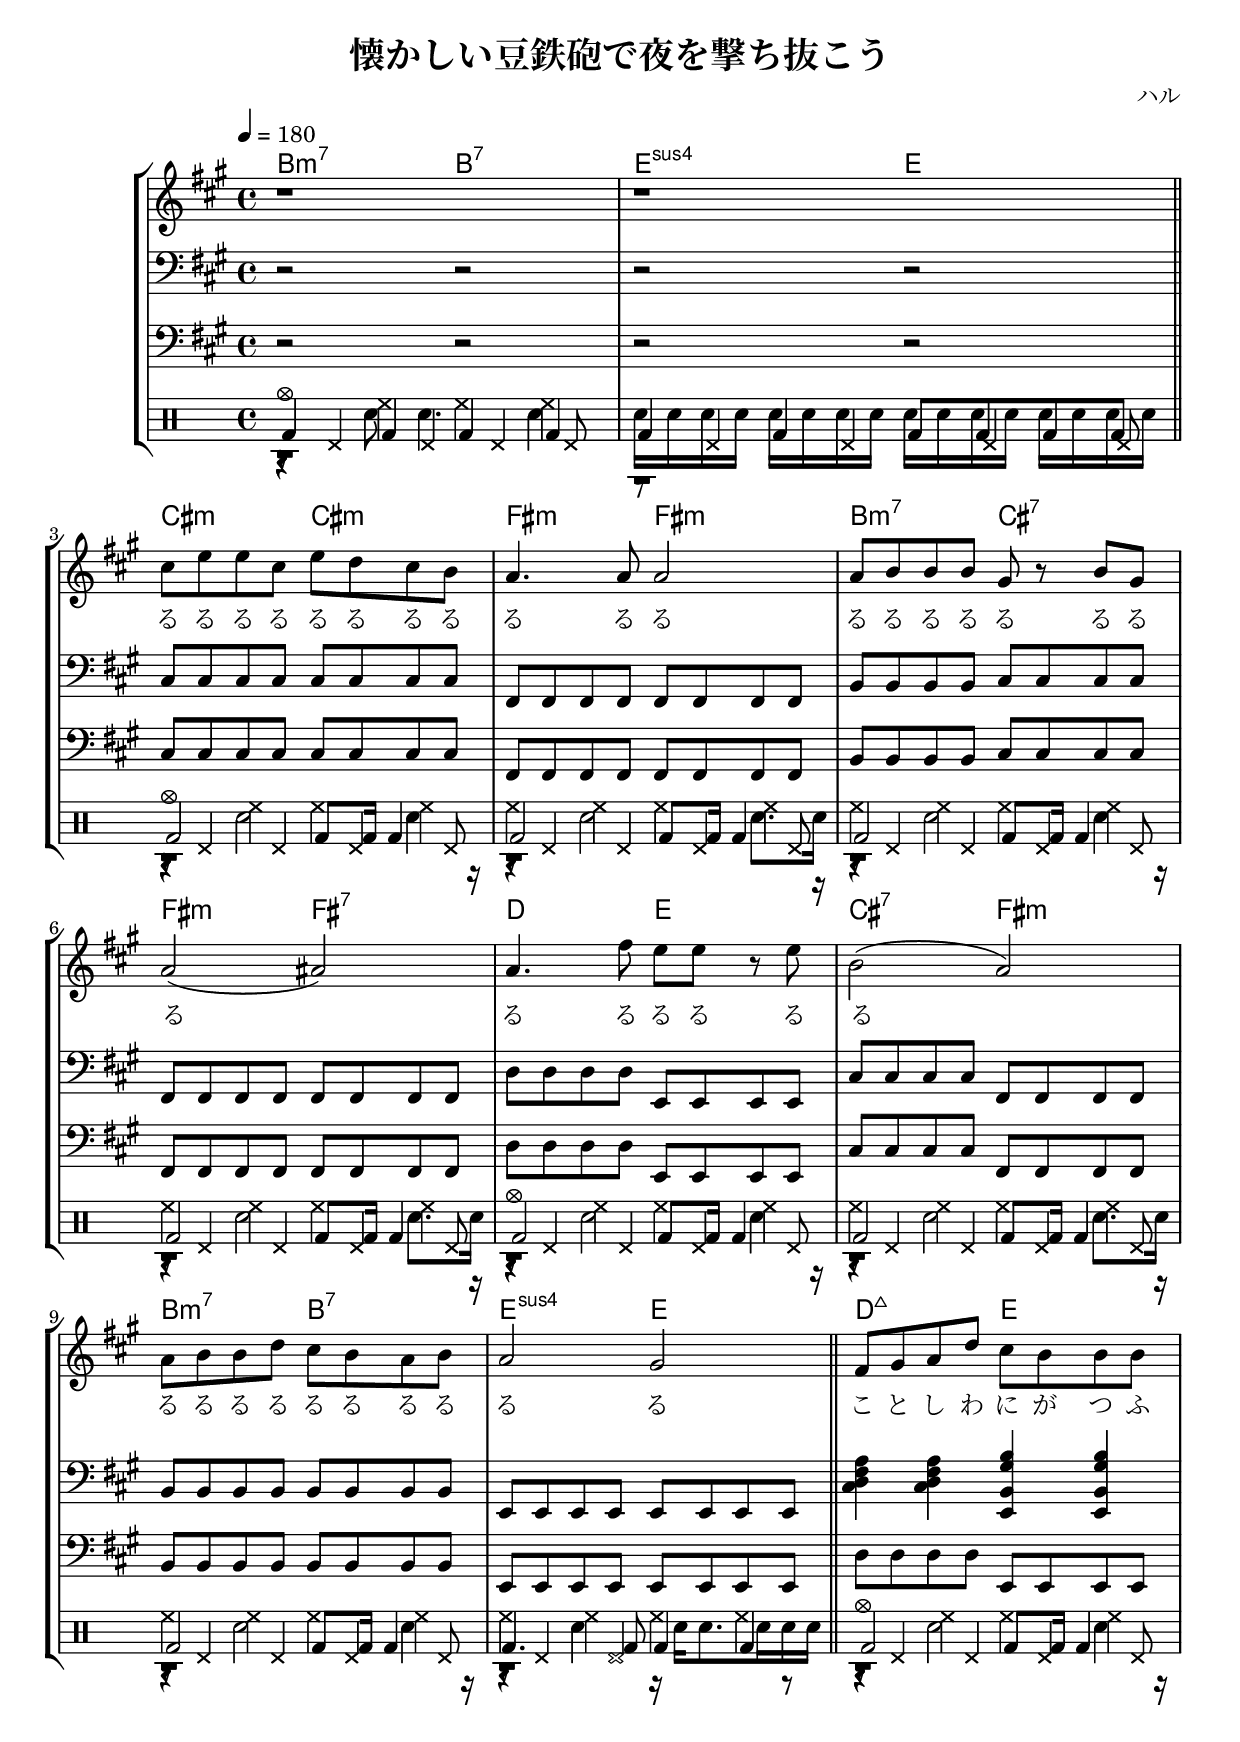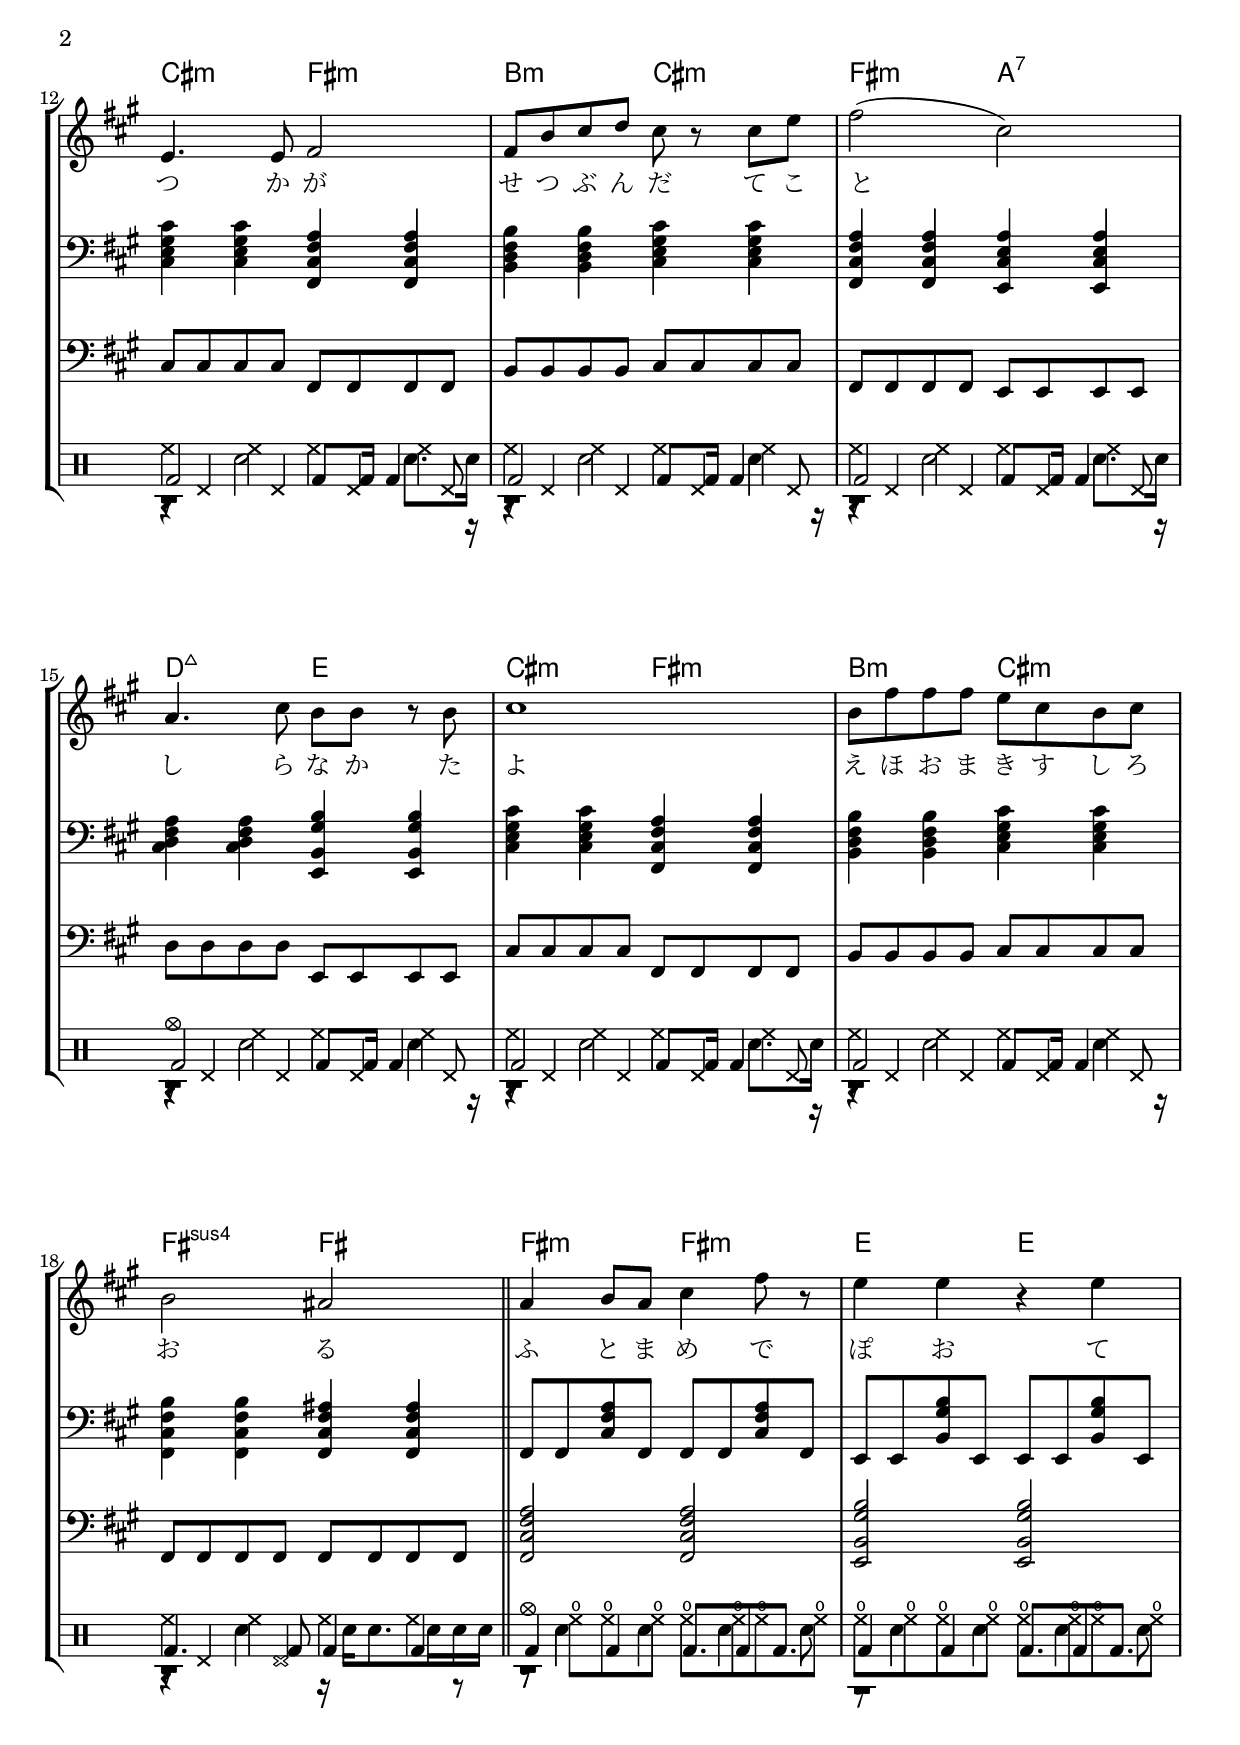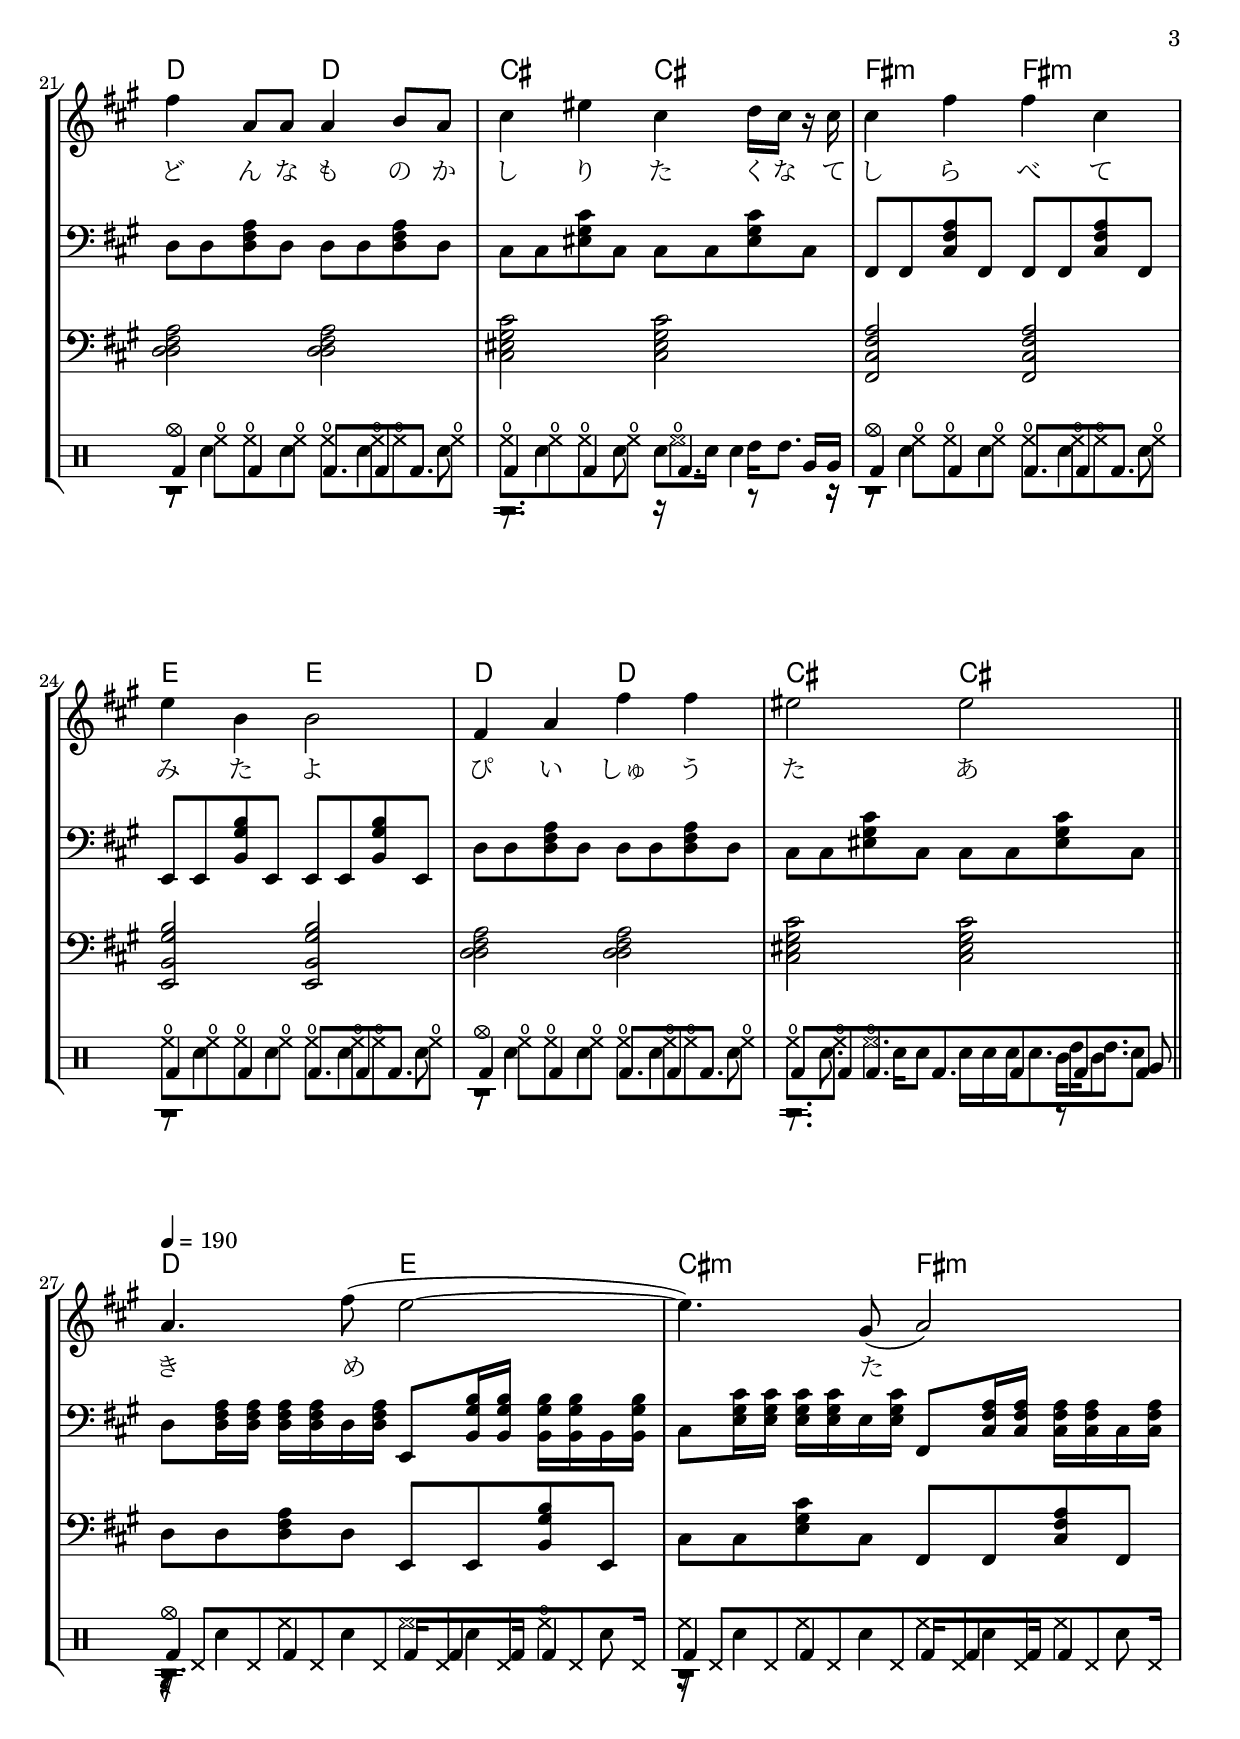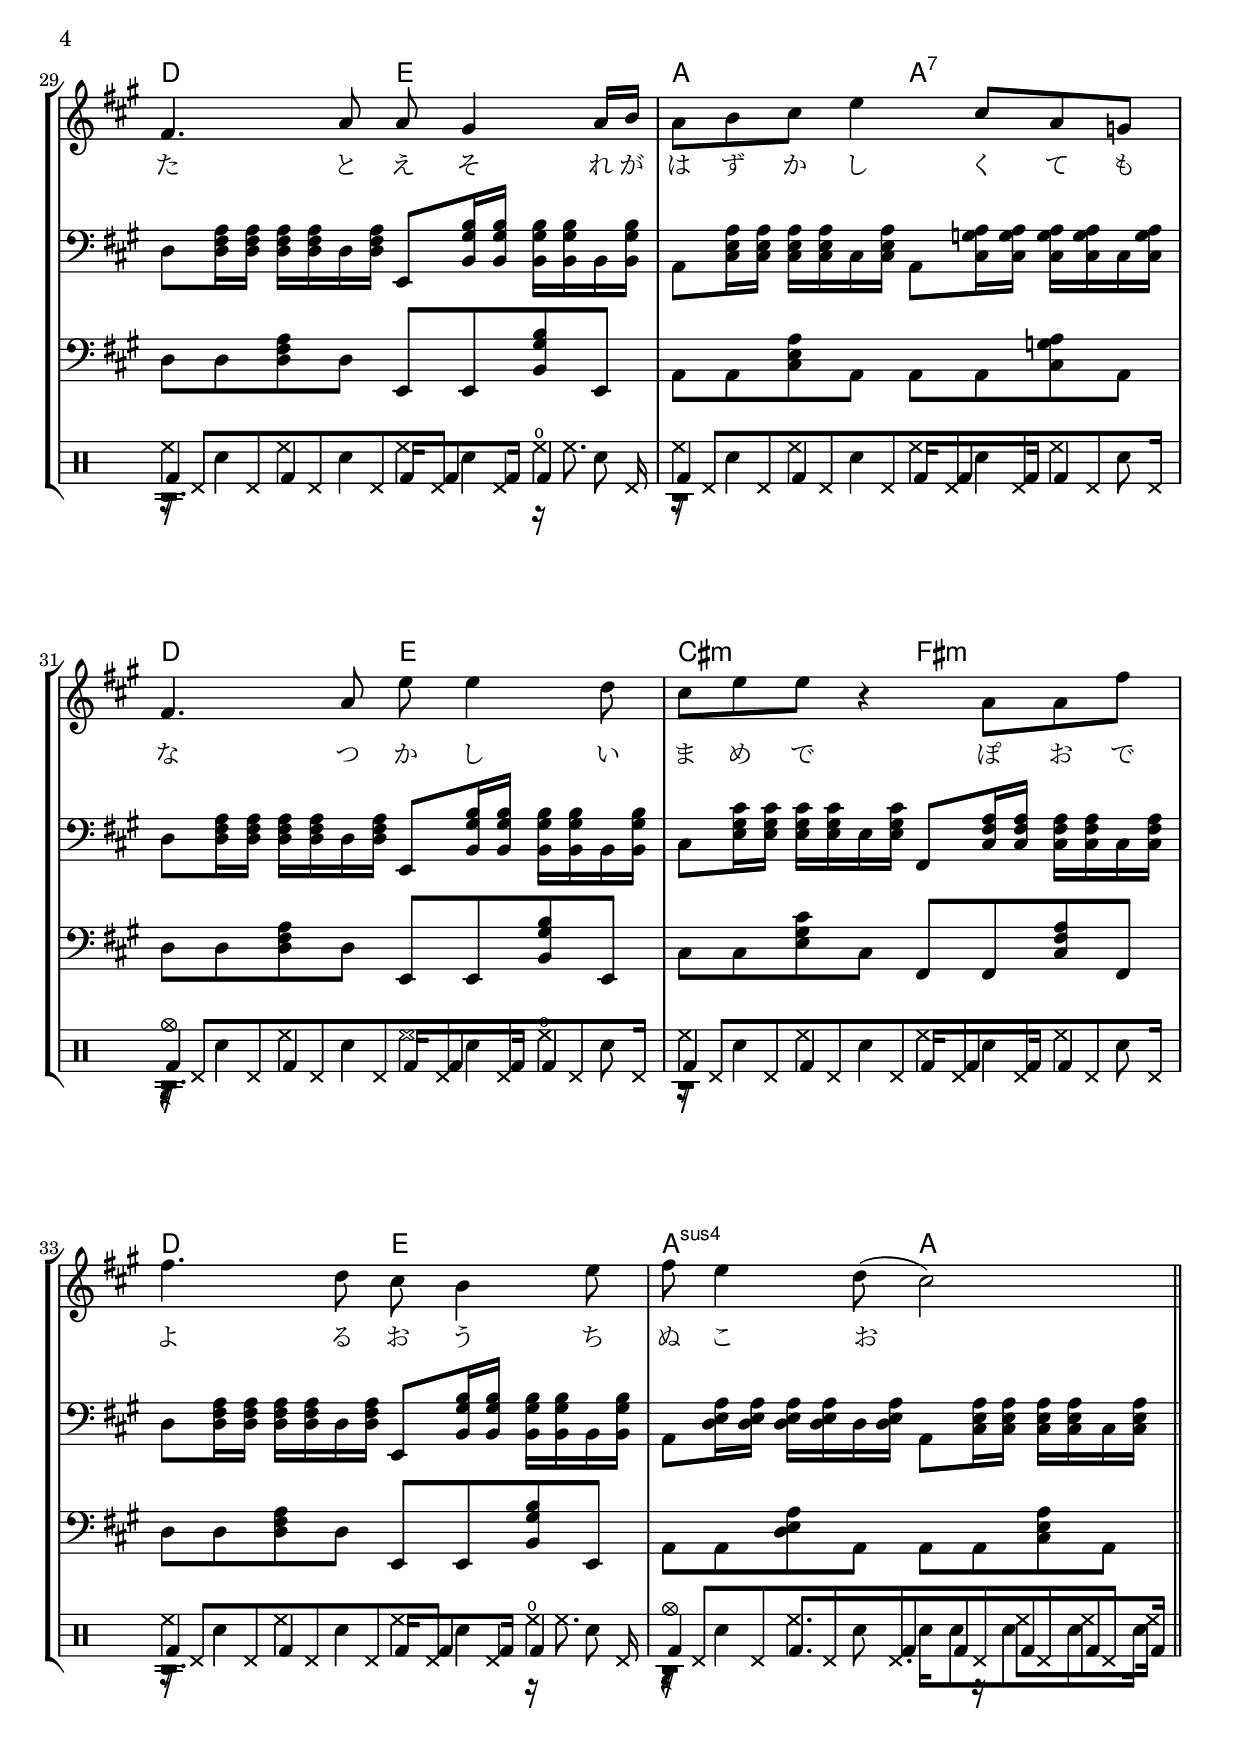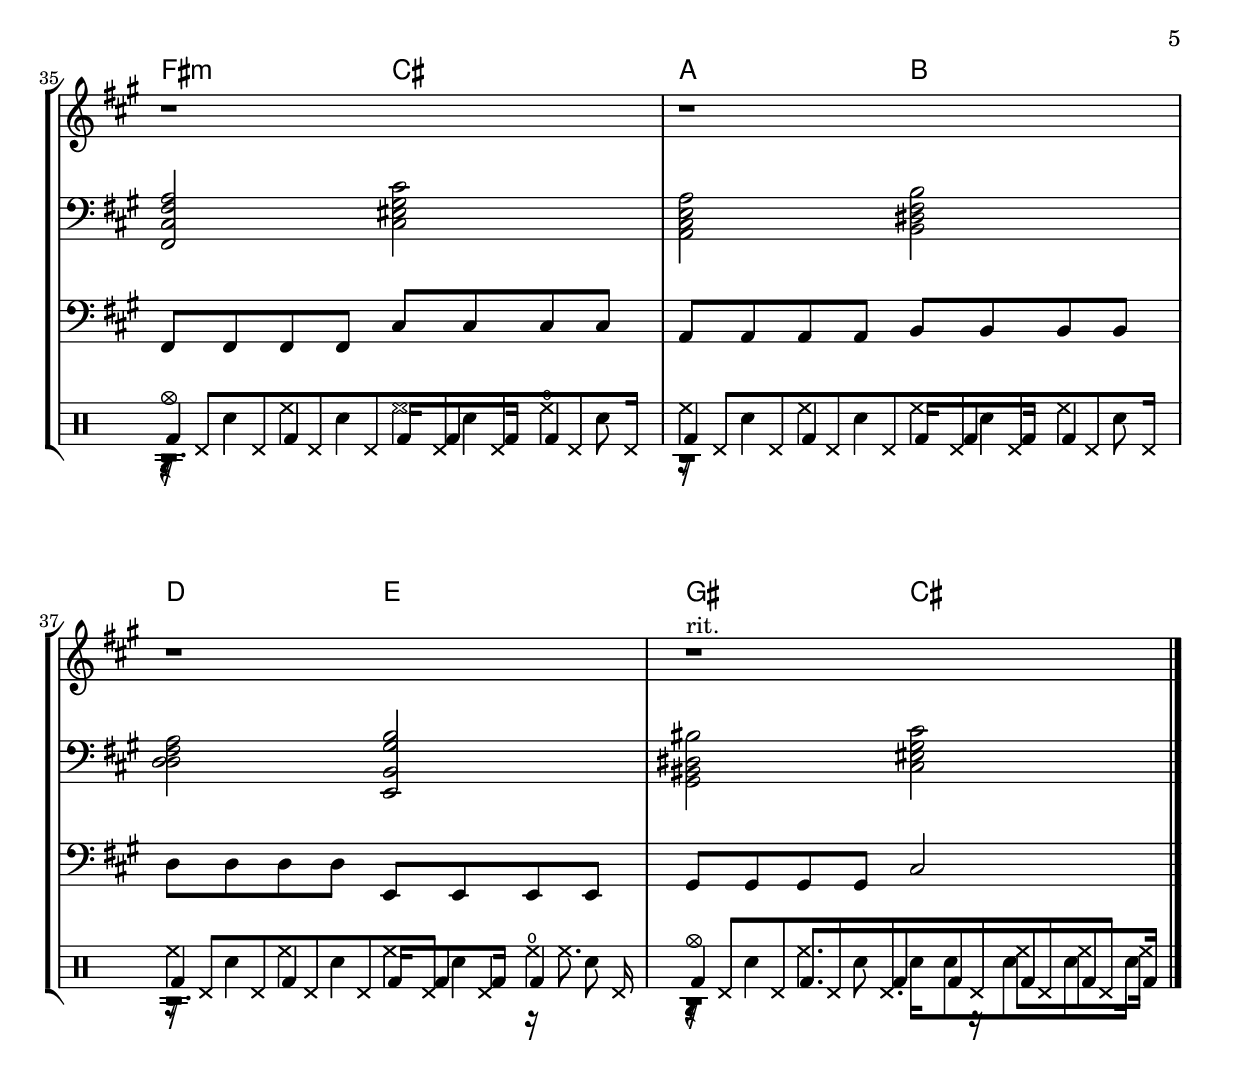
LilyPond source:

\version "2.12.1"

\header {
	title = \markup {懐かしい豆鉄砲で夜を撃ち抜こう}
	composer = \markup \center-column {ハル}
}

harmony = \chordmode {
	b2:min7 b:7 e:sus4 e 

	cis:m cis:m fis:m fis:m b:min7 cis:7 fis:m fis:7 d e cis:7 fis:m b:min7 b:7 e:sus4 e 

	d:maj7 e cis:m fis:m b:m cis:m fis:m a:7 d:maj7 e cis:m fis:m b:m cis:m fis:sus4 fis 

	fis:m fis:m e e d d cis cis fis:m fis:m e e d d cis cis 

	d e cis:m fis:m d e a a:7 d e cis:m fis:m d e a:sus4 a 

	fis:m cis a b d e gis cis 
}

melody = {
	\key a \major
	\tempo 4 = 180
	r1 | r1   
	\set Staff.midiInstrument = #"Trumpet"
	 cis''8  e''8  e''8  cis''8  e''8  d''8  cis''8  b'8 
	a'4.  a'8  a'2 
	a'8  b'8  b'8  b'8  gis'8  r8  b'8  gis'8 
	a'2  (ais'2) 
	a'4.  fis''8  e''8  e''8  r8  e''8 
	b'2  (a'2) 
	a'8  b'8  b'8  d''8  cis''8  b'8  a'8  b'8 
	a'2  gis'2
	\set Staff.midiInstrument = #"mmi0.38"
	 fis'8  gis'8  a'8  d''8  cis''8  b'8  b'8  b'8 
	e'4.  e'8  fis'2 
	fis'8  b'8  cis''8  d''8  cis''8  r8  cis''8  e''8 
	fis''2  (cis''2) 
	a'4.  cis''8  b'8  b'8  r8  b'8 
	cis''1 
	b'8  fis''8  fis''8  fis''8  e''8  cis''8  b'8  cis''8 
	b'2  ais'2
	\set Staff.midiInstrument = #"mmi0.38"
	 a'4  b'8  a'8  cis''4  fis''8  r8 
	e''4  e''4  r4  e''4 
	fis''4  a'8  a'8  a'4  b'8  a'8 
	cis''4  eis''4  cis''4  d''16  cis''16  r16  cis''16 
	cis''4  fis''4  fis''4  cis''4 
	e''4  b'4  b'2 
	fis'4  a'4  fis''4  fis''4 
	eis''2  eis''2
	\set Staff.midiInstrument = #"mmi0.38"
		\tempo 4 = 190
 a'4.  fis''8  (e''2~ 
	e''4.)  gis'8  (a'2) 
	fis'4.  a'8  a'8  gis'4  a'16  b'16 
	a'8  b'8  cis''8  e''4  cis''8  a'8  g'8 
	fis'4.  a'8  e''8  e''4  d''8 
	cis''8  e''8  e''8  r4  a'8  a'8  fis''8 
	fis''4.  d''8  cis''8  b'4  e''8 
	fis''8  e''4  d''8  (cis''2)
	r1 | r1 | r1 | r1^"rit." \bar "|."
}

words = \lyricmode {
	
	る  る  る  る  る  る  る  る  る  る  る  る  る  る  る  る  る  る  る  る  る  る  る  る  る  る  る  る  る  る  る  る  る  る  る  
	こ  と  し  わ  に  が  つ  ふ  つ  か  が  せ  つ  ぶ  ん  だ  て  こ  と  し  ら  な  か  た  よ  え  ほ  お  ま  き  す  し  ろ  お  る  
	ふ  と  ま  め  で  ぽ  お  て  ど  ん  な  も  の  か  し  り  た  く  な  て  し  ら  べ  て  み  た  よ  ぴ  い  しゅ  う  た  あ  
	き  め  た  た  と  え  そ  れ  が  は  ず  か  し  く  て  も  な  つ  か  し  い  ま  め  で  ぽ  お  で  よ  る  お  う  ち  ぬ  こ  お  
	
}

tempochange = {
	\tempo 4 = 180
	r1 | r1 \bar "||"
	\tempo 4 = 180
	r1 | r1 | r1 | r1 | r1 | r1 | r1 | r1 \bar "||"
	\tempo 4 = 180
	r1 | r1 | r1 | r1 | r1 | r1 | r1 | r1 \bar "||"
	\tempo 4 = 180
	r1 | r1 | r1 | r1 | r1 | r1 | r1 | r1 \bar "||"
	\tempo 4 = 190
	r1 | r1 | r1 | r1 | r1 | r1 | r1 | r1 \bar "||"
	\tempo 4 = 190
	r1 | r1 | r1 | \tempo 4 = 142 r2 \tempo 4 = 126 r2 \bar "|."
}

mainacc = {
	\clef bass
	\set Staff.midiInstrument = #"Acoustic grand"
	\key a \major
	\tempo 4 = 180
	r2
	r2
	r2
	r2
	\bar "||"

	\set Staff.midiInstrument = #"Overdriven Guitar"
	cis8 cis8 cis8 cis8
	cis8 cis8 cis8 cis8
	fis,8 fis,8 fis,8 fis,8
	fis,8 fis,8 fis,8 fis,8
	b,8 b,8 b,8 b,8
	cis8 cis8 cis8 cis8
	fis,8 fis,8 fis,8 fis,8
	fis,8 fis,8 fis,8 fis,8
	d8 d8 d8 d8
	e,8 e,8 e,8 e,8
	cis8 cis8 cis8 cis8
	fis,8 fis,8 fis,8 fis,8
	b,8 b,8 b,8 b,8
	b,8 b,8 b,8 b,8
	e,8 e,8 e,8 e,8
	e,8 e,8 e,8 e,8
	\bar "||"

	\set Staff.midiInstrument = #"Overdriven Guitar"
	<d cis fis a>4 <d cis fis a>4
	<e, b, gis b>4 <e, b, gis b>4
	<cis e gis cis'>4 <cis e gis cis'>4
	<fis, cis fis a>4 <fis, cis fis a>4
	<b, d fis b>4 <b, d fis b>4
	<cis e gis cis'>4 <cis e gis cis'>4
	<fis, cis fis a>4 <fis, cis fis a>4
	<e, cis e a>4 <e, cis e a>4
	<d cis fis a>4 <d cis fis a>4
	<e, b, gis b>4 <e, b, gis b>4
	<cis e gis cis'>4 <cis e gis cis'>4
	<fis, cis fis a>4 <fis, cis fis a>4
	<b, d fis b>4 <b, d fis b>4
	<cis e gis cis'>4 <cis e gis cis'>4
	<fis, cis fis b>4 <fis, cis fis b>4
	<fis, cis fis ais>4 <fis, cis fis ais>4
	\bar "||"

	\set Staff.midiInstrument = #"Electric Guitar (clean)"
	fis,8 fis,8 <cis fis a>8 fis,8
	fis,8 fis,8 <cis fis a>8 fis,8
	e,8 e,8 <b, gis b>8 e,8
	e,8 e,8 <b, gis b>8 e,8
	d8 d8 <d fis a>8 d8
	d8 d8 <d fis a>8 d8
	cis8 cis8 <eis gis cis'>8 cis8
	cis8 cis8 <eis gis cis'>8 cis8
	fis,8 fis,8 <cis fis a>8 fis,8
	fis,8 fis,8 <cis fis a>8 fis,8
	e,8 e,8 <b, gis b>8 e,8
	e,8 e,8 <b, gis b>8 e,8
	d8 d8 <d fis a>8 d8
	d8 d8 <d fis a>8 d8
	cis8 cis8 <eis gis cis'>8 cis8
	cis8 cis8 <eis gis cis'>8 cis8
	\bar "||"

	\set Staff.midiInstrument = #"Trumpet"
	\tempo 4 = 190
	d8 <d fis a>16 <d fis a>16   <d fis a>16 <d fis a>16   d16 <d fis a>16
	e,8 <b, gis b>16 <b, gis b>16   <b, gis b>16 <b, gis b>16   b,16 <b, gis b>16
	cis8 <e gis cis'>16 <e gis cis'>16   <e gis cis'>16 <e gis cis'>16   e16 <e gis cis'>16
	fis,8 <cis fis a>16 <cis fis a>16   <cis fis a>16 <cis fis a>16   cis16 <cis fis a>16
	d8 <d fis a>16 <d fis a>16   <d fis a>16 <d fis a>16   d16 <d fis a>16
	e,8 <b, gis b>16 <b, gis b>16   <b, gis b>16 <b, gis b>16   b,16 <b, gis b>16
	a,8 <cis e a>16 <cis e a>16   <cis e a>16 <cis e a>16   cis16 <cis e a>16
	a,8 <cis g a>16 <cis g a>16   <cis g a>16 <cis g a>16   cis16 <cis g a>16
	d8 <d fis a>16 <d fis a>16   <d fis a>16 <d fis a>16   d16 <d fis a>16
	e,8 <b, gis b>16 <b, gis b>16   <b, gis b>16 <b, gis b>16   b,16 <b, gis b>16
	cis8 <e gis cis'>16 <e gis cis'>16   <e gis cis'>16 <e gis cis'>16   e16 <e gis cis'>16
	fis,8 <cis fis a>16 <cis fis a>16   <cis fis a>16 <cis fis a>16   cis16 <cis fis a>16
	d8 <d fis a>16 <d fis a>16   <d fis a>16 <d fis a>16   d16 <d fis a>16
	e,8 <b, gis b>16 <b, gis b>16   <b, gis b>16 <b, gis b>16   b,16 <b, gis b>16
	a,8 <d e a>16 <d e a>16   <d e a>16 <d e a>16   d16 <d e a>16
	a,8 <cis e a>16 <cis e a>16   <cis e a>16 <cis e a>16   cis16 <cis e a>16
	\bar "||"

	\set Staff.midiInstrument = #"Trumpet"
	<fis, cis fis a>2
	<cis eis gis cis'>2
	<a, cis e a>2
	<b, dis fis b>2
	<d d fis a>2
	<e, b, gis b>2
	<gis, bis, dis bis>2
	<cis eis gis cis'>2
	\bar "|."
}

subacc = {
	\clef bass
	\set Staff.midiInstrument = #"Acoustic grand"
	\key a \major
	\tempo 4 = 180
	r2
	r2
	r2
	r2
	\bar "||"

	\set Staff.midiInstrument = #"Electric Bass (pick)"
	cis8 cis8 cis8 cis8
	cis8 cis8 cis8 cis8
	fis,8 fis,8 fis,8 fis,8
	fis,8 fis,8 fis,8 fis,8
	b,8 b,8 b,8 b,8
	cis8 cis8 cis8 cis8
	fis,8 fis,8 fis,8 fis,8
	fis,8 fis,8 fis,8 fis,8
	d8 d8 d8 d8
	e,8 e,8 e,8 e,8
	cis8 cis8 cis8 cis8
	fis,8 fis,8 fis,8 fis,8
	b,8 b,8 b,8 b,8
	b,8 b,8 b,8 b,8
	e,8 e,8 e,8 e,8
	e,8 e,8 e,8 e,8
	\bar "||"

	\set Staff.midiInstrument = #"Electric Bass (pick)"
	d8 d8 d8 d8
	e,8 e,8 e,8 e,8
	cis8 cis8 cis8 cis8
	fis,8 fis,8 fis,8 fis,8
	b,8 b,8 b,8 b,8
	cis8 cis8 cis8 cis8
	fis,8 fis,8 fis,8 fis,8
	e,8 e,8 e,8 e,8
	d8 d8 d8 d8
	e,8 e,8 e,8 e,8
	cis8 cis8 cis8 cis8
	fis,8 fis,8 fis,8 fis,8
	b,8 b,8 b,8 b,8
	cis8 cis8 cis8 cis8
	fis,8 fis,8 fis,8 fis,8
	fis,8 fis,8 fis,8 fis,8
	\bar "||"

	\set Staff.midiInstrument = #"Electric Bass (finger)"
	<fis, cis fis a>2
	<fis, cis fis a>2
	<e, b, gis b>2
	<e, b, gis b>2
	<d d fis a>2
	<d d fis a>2
	<cis eis gis cis'>2
	<cis eis gis cis'>2
	<fis, cis fis a>2
	<fis, cis fis a>2
	<e, b, gis b>2
	<e, b, gis b>2
	<d d fis a>2
	<d d fis a>2
	<cis eis gis cis'>2
	<cis eis gis cis'>2
	\bar "||"

	\set Staff.midiInstrument = #"Electric Guitar (muted)"
	\tempo 4 = 190
	d8 d8 <d fis a>8 d8
	e,8 e,8 <b, gis b>8 e,8
	cis8 cis8 <e gis cis'>8 cis8
	fis,8 fis,8 <cis fis a>8 fis,8
	d8 d8 <d fis a>8 d8
	e,8 e,8 <b, gis b>8 e,8
	a,8 a,8 <cis e a>8 a,8
	a,8 a,8 <cis g a>8 a,8
	d8 d8 <d fis a>8 d8
	e,8 e,8 <b, gis b>8 e,8
	cis8 cis8 <e gis cis'>8 cis8
	fis,8 fis,8 <cis fis a>8 fis,8
	d8 d8 <d fis a>8 d8
	e,8 e,8 <b, gis b>8 e,8
	a,8 a,8 <d e a>8 a,8
	a,8 a,8 <cis e a>8 a,8
	\bar "||"

	\set Staff.midiInstrument = #"Electric Guitar (muted)"
	fis,8 fis,8 fis,8 fis,8
	cis8 cis8 cis8 cis8
	a,8 a,8 a,8 a,8
	b,8 b,8 b,8 b,8
	d8 d8 d8 d8
	e,8 e,8 e,8 e,8
	gis,8 gis,8 gis,8 gis,8
	cis2
	\bar "|."
}

percA = {
	\drummode {
	r4 hh4 hh4 hh4  |r1  \bar "||"
	r4 hh4 hh4 hh4  |hh4 hh4 hh4 hh4  |hh4 hh4 hh4 hh4  |hh4 hh4 hh4 hh4  |r4 hh4 hh4 hh4  |hh4 hh4 hh4 hh4  |hh4 hh4 hh4 hh4  |hh4 hh4 hh4 hh4  \bar "||"
	r4 hh4 hh4 hh4  |hh4 hh4 hh4 hh4  |hh4 hh4 hh4 hh4  |hh4 hh4 hh4 hh4  |r4 hh4 hh4 hh4  |hh4 hh4 hh4 hh4  |hh4 hh4 hh4 hh4  |hh4 hh4 hh4 hh4  \bar "||"
	r8 hho8 hho8 hho8 hho8 hho8 hho8 hho8  |hho8 hho8 hho8 hho8 hho8 hho8 hho8 hho8  |r8 hho8 hho8 hho8 hho8 hho8 hho8 hho8  |hho8 hho8 hho8 hho8 hho2  |r8 hho8 hho8 hho8 hho8 hho8 hho8 hho8  |hho8 hho8 hho8 hho8 hho8 hho8 hho8 hho8  |r8 hho8 hho8 hho8 hho8 hho8 hho8 hho8  |hho8 hho8 hho2.  \bar "||"
	r2. hho4  |r1  |r2. hho4  |r1  |r2. hho4  |r1  |r2. hho4  |r1  \bar "||"
	r2. hho4  |r1  |r2. hho4  |r1  \bar "|."
	}
}

percB = {
	\drummode {
	r4 sn8 sn4. sn4  |sn16 sn16 sn16 sn16 sn16 sn16 sn16 sn16 sn16 sn16 sn16 sn16 sn16 sn16 sn16 sn16  \bar "||"
	r8 hhp4 hhp4 hhp4 hhp8  |r8 hhp4 hhp4 hhp4 hhp8  |r8 hhp4 hhp4 hhp4 hhp8  |r8 hhp4 hhp4 hhp4 hhp8  |r8 hhp4 hhp4 hhp4 hhp8  |r8 hhp4 hhp4 hhp4 hhp8  |r8 hhp4 hhp4 hhp4 hhp8  |r8 hhp4 hhp2 r8  \bar "||"
	r8 hhp4 hhp4 hhp4 hhp8  |r8 hhp4 hhp4 hhp4 hhp8  |r8 hhp4 hhp4 hhp4 hhp8  |r8 hhp4 hhp4 hhp4 hhp8  |r8 hhp4 hhp4 hhp4 hhp8  |r8 hhp4 hhp4 hhp4 hhp8  |r8 hhp4 hhp4 hhp4 hhp8  |r8 hhp4 hhp2 r8  \bar "||"
	r8 sn4 sn4 sn4 sn8  |r8 sn4 sn4 sn4 sn8  |r8 sn4 sn4 sn4 sn8  |r8 sn4 sn8 sn8 sn16 sn4 r16  |r8 sn4 sn4 sn4 sn8  |r8 sn4 sn4 sn4 sn8  |r8 sn4 sn4 sn4 sn8  |r8 sn8. sn16 sn8 sn16 sn16 sn16 sn8. sn8  \bar "||"
	r4 hh4 hh2  |hh4 hh4 hh4 hh4  |hh4 hh4 hh4 r16 hh8.  |hh4 hh4 hh4 hh4  |r4 hh4 hh2  |hh4 hh4 hh4 hh4  |hh4 hh4 hh4 r16 hh8.  |r4 hh4. r16 hh8 hh8 hh16  \bar "||"
	r4 hh4 hh2  |hh4 hh4 hh4 hh4  |hh4 hh4 hh4 r16 hh8.  |r4 hh4. r16 hh8 hh8 hh16  \bar "|."
	}
}

percC = {
	\drummode {
	bd4 bd4 bd4 bd4  |bd4 bd4 bd8 bd8 bd8 bd8  \bar "||"
	r4 sn2 sn4  |r4 sn2 sn8. sn16  |r4 sn2 sn4  |r4 sn2 sn8. sn16  |r4 sn2 sn4  |r4 sn2 sn8. sn16  |r4 sn2 sn4  |r4 sn4 r16 sn16 sn8. sn16 sn16 sn16  \bar "||"
	r4 sn2 sn4  |r4 sn2 sn8. sn16  |r4 sn2 sn4  |r4 sn2 sn8. sn16  |r4 sn2 sn4  |r4 sn2 sn8. sn16  |r4 sn2 sn4  |r4 sn4 r16 sn16 sn8. sn16 sn16 sn16  \bar "||"
	bd4 bd4 bd8. bd8 bd8.  |bd4 bd4 bd8. bd8 bd8.  |bd4 bd4 bd8. bd8 bd8.  |bd4 bd4 r16 bd4. r16  |bd4 bd4 bd8. bd8 bd8.  |bd4 bd4 bd8. bd8 bd8.  |bd4 bd4 bd8. bd8 bd8.  |bd8 bd8 bd8. bd8. bd8 bd8 bd8  \bar "||"
	r16 hhp8 hhp8 hhp8 hhp8 hhp8 hhp8 hhp8 hhp16  |r16 hhp8 hhp8 hhp8 hhp8 hhp8 hhp8 hhp8 hhp16  |r16 hhp8 hhp8 hhp8 hhp8 hhp8 hhp4 hhp16  |r16 hhp8 hhp8 hhp8 hhp8 hhp8 hhp8 hhp8 hhp16  |r16 hhp8 hhp8 hhp8 hhp8 hhp8 hhp8 hhp8 hhp16  |r16 hhp8 hhp8 hhp8 hhp8 hhp8 hhp8 hhp8 hhp16  |r16 hhp8 hhp8 hhp8 hhp8 hhp8 hhp4 hhp16  |r16 hhp8 hhp8 hhp8 hhp8. hhp8 hhp8 hhp8  \bar "||"
	r16 hhp8 hhp8 hhp8 hhp8 hhp8 hhp8 hhp8 hhp16  |r16 hhp8 hhp8 hhp8 hhp8 hhp8 hhp8 hhp8 hhp16  |r16 hhp8 hhp8 hhp8 hhp8 hhp8 hhp4 hhp16  |r16 hhp8 hhp8 hhp8 hhp8. hhp8 hhp8 hhp8  \bar "|."
	}
}

percD = {
	\drummode {
	r8 hhp4 hhp4 hhp4 hhp8  |r8 hhp4 hhp4 hhp4 hhp8  \bar "||"
	bd2 bd8 bd16 bd4 r16  |bd2 bd8 bd16 bd4 r16  |bd2 bd8 bd16 bd4 r16  |bd2 bd8 bd16 bd4 r16  |bd2 bd8 bd16 bd4 r16  |bd2 bd8 bd16 bd4 r16  |bd2 bd8 bd16 bd4 r16  |bd4. bd8 bd4 bd4  \bar "||"
	bd2 bd8 bd16 bd4 r16  |bd2 bd8 bd16 bd4 r16  |bd2 bd8 bd16 bd4 r16  |bd2 bd8 bd16 bd4 r16  |bd2 bd8 bd16 bd4 r16  |bd2 bd8 bd16 bd4 r16  |bd2 bd8 bd16 bd4 r16  |bd4. bd8 bd4 bd4  \bar "||"
	cymc1  |r1  |cymc1  |r1  |cymc1  |r1  |cymc1  |r1  \bar "||"
	r8 sn4 sn4 sn4 sn8  |r8 sn4 sn4 sn4 sn8  |r8 sn4 sn4 sn4 sn8  |r8 sn4 sn4 sn4 sn8  |r8 sn4 sn4 sn4 sn8  |r8 sn4 sn4 sn4 sn8  |r8 sn4 sn4 sn4 sn8  |r8 sn4 sn8 sn16 sn8 sn8 sn8 sn16  \bar "||"
	r8 sn4 sn4 sn4 sn8  |r8 sn4 sn4 sn4 sn8  |r8 sn4 sn4 sn4 sn8  |r8 sn4 sn8 sn16 sn8 sn8 sn8 sn16  \bar "|."
	}
}

percE = {
	\drummode {
	cymc1  |r1 \bar "||"
	cymc1  |r1 |r1 |r1 |cymc1  |r1 |r1 |r1 \bar "||"
	cymc1  |r1 |r1 |r1 |cymc1  |r1 |r1 |r1 \bar "||"
	r1 |r1 |r1 |r2. tommh16 tommh8.  |r1 |r1 |r1 |r2. tommh16 tommh8.  \bar "||"
	bd4 bd4 bd16 bd8 bd16 bd4  |bd4 bd4 bd16 bd8 bd16 bd4  |bd4 bd4 bd16 bd8 bd16 bd4  |bd4 bd4 bd16 bd8 bd16 bd4  |bd4 bd4 bd16 bd8 bd16 bd4  |bd4 bd4 bd16 bd8 bd16 bd4  |bd4 bd4 bd16 bd8 bd16 bd4  |bd4 bd8. bd8 bd8 bd8 bd8 bd16  \bar "||"
	bd4 bd4 bd16 bd8 bd16 bd4  |bd4 bd4 bd16 bd8 bd16 bd4  |bd4 bd4 bd16 bd8 bd16 bd4  |bd4 bd8. bd8 bd8 bd8 bd8 bd16  \bar "|."
	}
}

percF = {
	\drummode {
	r1 | r1 \bar "||"
	r1 | r1 | r1 | r1 | r1 | r1 | r1 | r1 \bar "||"
	r1 | r1 | r1 | r1 | r1 | r1 | r1 | r1 \bar "||"
	r1 |r1 |r1 |r2. r8 tomfh16 tomfh16  |r1 |r1 |r1 |r2. r8 tomfh8  \bar "||"
	cymc1  |r1 |r1 |r1 |cymc1  |r1 |r1 |cymc1  \bar "||"
	cymc1  |r1 |r1 |cymc1  \bar "|."
	}
}

percG = {
	\drummode {
	r1 | r1 \bar "||"
	r1 | r1 | r1 | r1 | r1 | r1 | r1 | r1 \bar "||"
	r1 | r1 | r1 | r1 | r1 | r1 | r1 | r1 \bar "||"
	r1 |r1 |r1 |r1 |r1 |r1 |r1 |r2. tomml16 tomml8.  \bar "||"
	r1 | r1 | r1 | r1 | r1 | r1 | r1 | r1 \bar "||"
	r1 | r1 | r1 | r1 \bar "|."
	}
}

\score {
	<<
		\new StaffGroup <<
			\new ChordNames {\harmony}
			\new Voice = "melody" {\melody}
			\new Lyrics \lyricsto "melody" \words
			\new Staff = "mainacc" {\mainacc}
			\new Staff = "subacc" {\subacc}
			\new DrumStaff <<
				\new DrumVoice {\percA}
				\new DrumVoice {\percB}
				\new DrumVoice {\percC}
				\new DrumVoice {\percD}
				\new DrumVoice {\percE}
				\new DrumVoice {\percF}
				\new DrumVoice {\percG}
			>>
		>>
	>>
	\layout { }
}
